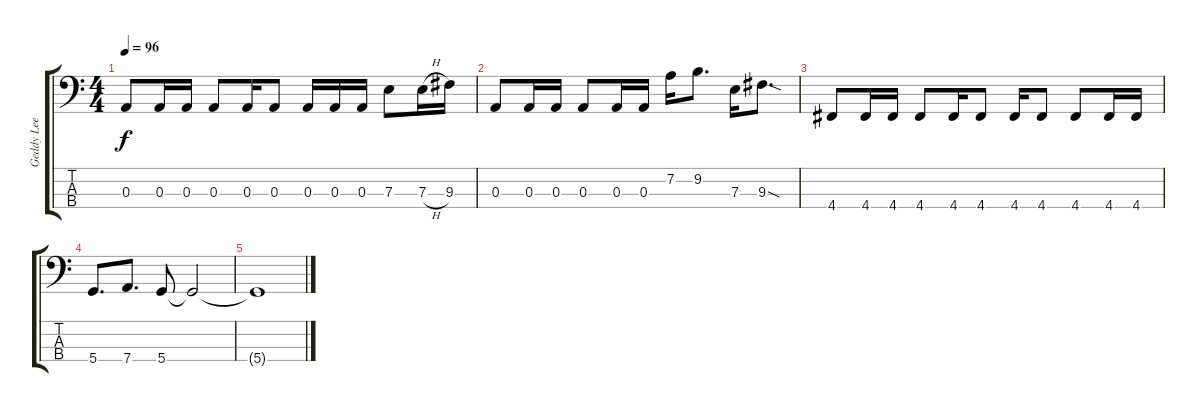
\track ("Geddy Lee" "Geddy Lee") {instrument electricbassfinger}
\staff {score tabs}
\tuning (G2 D2 A1 D1) {hide}
\ts (4 4)
\tempo 96
\clef f4
\ks c
0.3.8{dy f} 0.3.16 0.3.16 0.3.8 0.3.16 0.3.8 0.3.16 0.3.16 0.3.16 7.3.8 7.3{h}.16 9.3.16 |
0.3.8 0.3.16 0.3.16 0.3.8 0.3.16 0.3.16 7.2.16 9.2.8{d} 7.3.16 9.3{sod}.8{d} |
4.4.8 4.4.16 4.4.16 4.4.8 4.4.16 4.4.8 4.4.16 4.4.8 4.4.8 4.4.16 4.4.16 |
5.4.8{d} 7.4.8{d} 5.4.8 5.4{t}.2 |
5.4{t}.1
